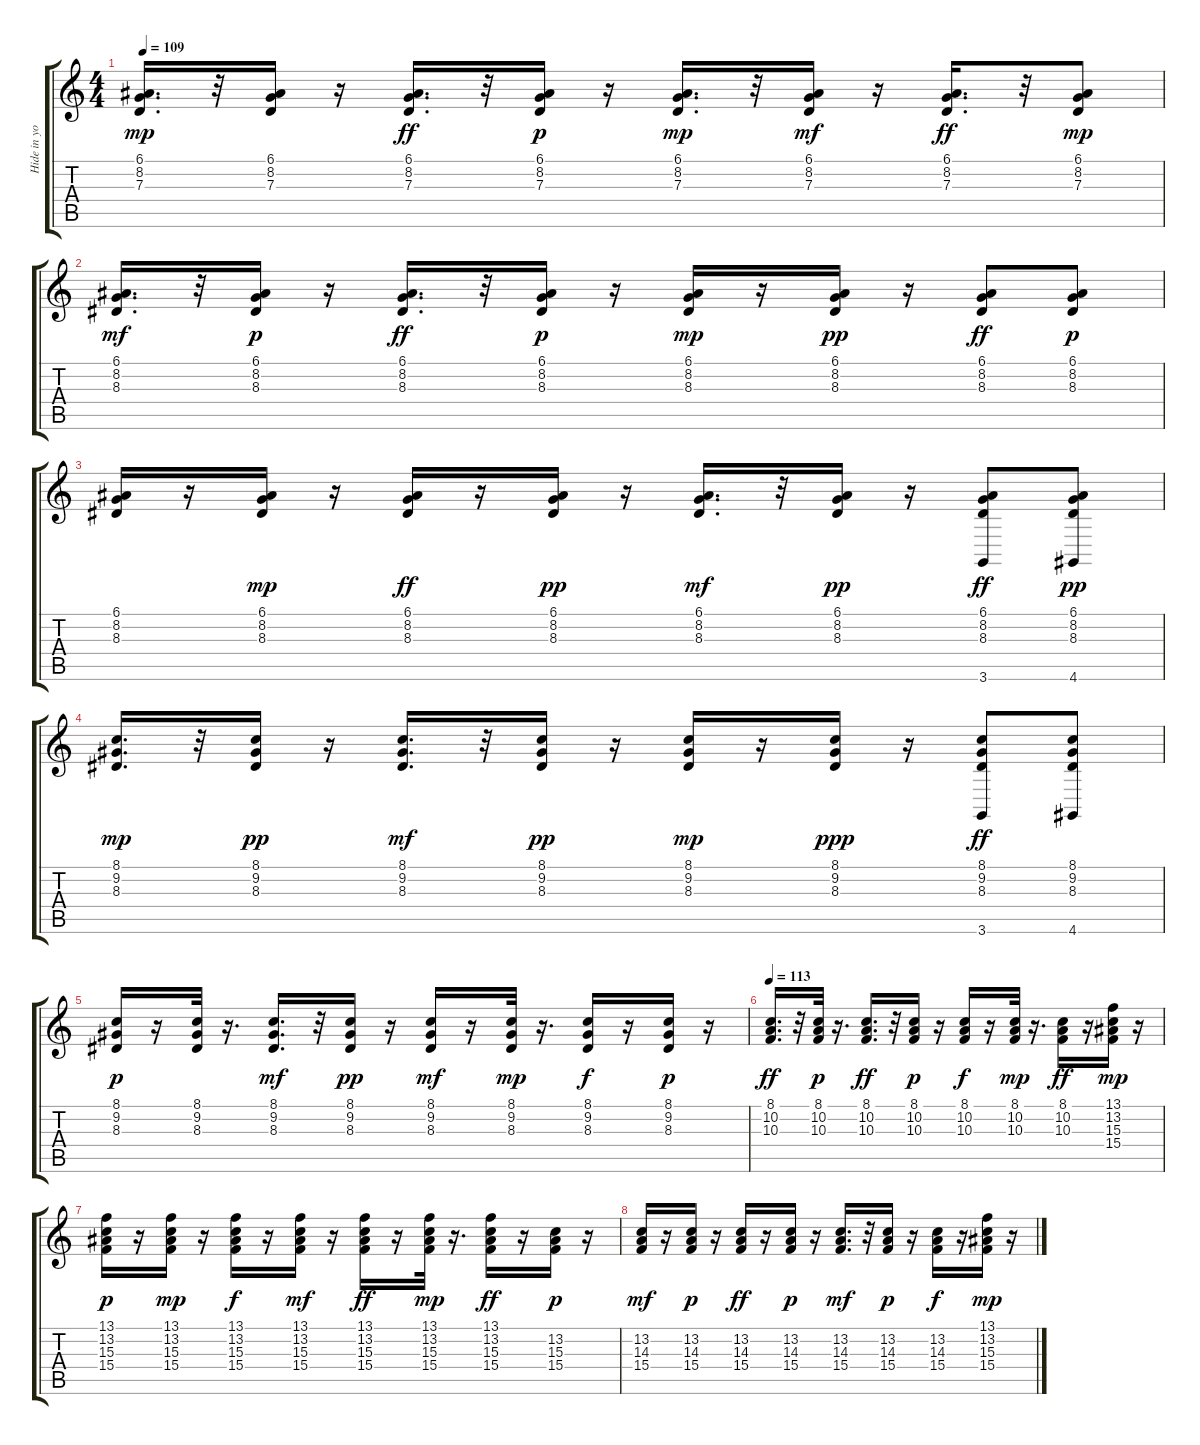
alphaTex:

\track ("Hide in your shell" "Hide in yo") {instrument electricpiano2}
\staff {score tabs}
\tuning (E4 B3 G3 D3 A2 E2) {hide}
\ts (4 4)
\tempo 109
\clef g2
\ks c
(6.1 8.2 7.3).16{d dy mp} r.32 (6.1 8.2 7.3).16 r.16 (6.1 8.2 7.3).16{d dy ff} r.32 (6.1 8.2 7.3).16{dy p} r.16 (6.1 8.2 7.3).16{d dy mp} r.32 (6.1 8.2 7.3).16{dy mf} r.16 (6.1 8.2 7.3).16{d dy ff} r.32 (6.1 8.2 7.3).8{dy mp} |
(6.1 8.2 8.3).16{d dy mf} r.32 (6.1 8.2 8.3).16{dy p} r.16 (6.1 8.2 8.3).16{d dy ff} r.32 (6.1 8.2 8.3).16{dy p} r.16 (6.1 8.2 8.3).16{dy mp} r.16 (6.1 8.2 8.3).16{dy pp} r.16 (6.1 8.2 8.3).8{dy ff} (6.1 8.2 8.3).8{dy p} |
(6.1 8.2 8.3).16 r.16 (6.1 8.2 8.3).16{dy mp} r.16 (6.1 8.2 8.3).16{dy ff} r.16 (6.1 8.2 8.3).16{dy pp} r.16 (6.1 8.2 8.3).16{d dy mf} r.32 (6.1 8.2 8.3).16{dy pp} r.16 (6.1 8.2 8.3 3.6).8{dy ff} (6.1 8.2 8.3 4.6).8{dy pp} |
(8.1 9.2 8.3).16{d dy mp} r.32 (8.1 9.2 8.3).16{dy pp} r.16 (8.1 9.2 8.3).16{d dy mf} r.32 (8.1 9.2 8.3).16{dy pp} r.16 (8.1 9.2 8.3).16{dy mp} r.16 (8.1 9.2 8.3).16{dy ppp} r.16 (8.1 9.2 8.3 3.6).8{dy ff} (8.1 9.2 8.3 4.6).8 |
(8.1 9.2 8.3).16{dy p} r.16 (8.1 9.2 8.3).32 r.16{d} (8.1 9.2 8.3).16{d dy mf} r.32 (8.1 9.2 8.3).16{dy pp} r.16 (8.1 9.2 8.3).16{dy mf} r.16 (8.1 9.2 8.3).32{dy mp} r.16{d} (8.1 9.2 8.3).16{dy f} r.16 (8.1 9.2 8.3).16{dy p} r.16 |
\tempo 113
(8.1 10.2 10.3).16{d dy ff} r.32 (8.1 10.2 10.3).32{dy p} r.16{d} (8.1 10.2 10.3).16{d dy ff} r.32 (8.1 10.2 10.3).16{dy p} r.16 (8.1 10.2 10.3).16{dy f} r.16 (8.1 10.2 10.3).32{dy mp} r.16{d} (8.1 10.2 10.3).16{dy ff} r.16 (13.1 13.2 15.3 15.4).16{dy mp} r.16 |
(13.1 13.2 15.3 15.4).16{dy p} r.16 (13.1 13.2 15.3 15.4).16{dy mp} r.16 (13.1 13.2 15.3 15.4).16{dy f} r.16 (13.1 13.2 15.3 15.4).16{dy mf} r.16 (13.1 13.2 15.3 15.4).16{dy ff} r.16 (13.1 13.2 15.3 15.4).32{dy mp} r.16{d} (13.1 13.2 15.3 15.4).16{dy ff} r.16 (13.2 15.3 15.4).16{dy p} r.16 |
(13.2 14.3 15.4).16{dy mf} r.16 (13.2 14.3 15.4).16{dy p} r.16 (13.2 14.3 15.4).16{dy ff} r.16 (13.2 14.3 15.4).16{dy p} r.16 (13.2 14.3 15.4).16{d dy mf} r.32 (13.2 14.3 15.4).16{dy p} r.16 (13.2 14.3 15.4).16{dy f} r.16 (13.1 13.2 15.3 15.4).16{dy mp} r.16
